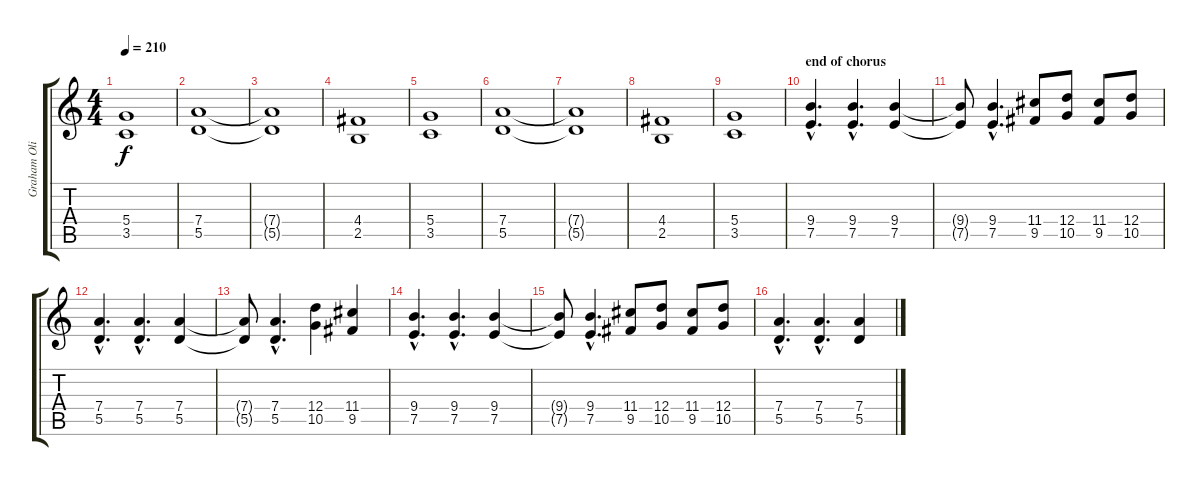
\track ("Graham Oliver" "Graham Oli") {instrument distortionguitar}
\staff {score tabs}
\tuning (E4 B3 G3 D3 A2 E2) {hide}
\ts (4 4)
\tempo 210
\clef g2
\ks c
(5.4 3.5).1{dy f} |
(7.4 5.5).1 |
(7.4{t} 5.5{t}).1 |
(4.4 2.5).1 |
(5.4 3.5).1 |
(7.4 5.5).1 |
(7.4{t} 5.5{t}).1 |
(4.4 2.5).1 |
(5.4 3.5).1 |
\section ("" "end of chorus")
(9.4{hac} 7.5).4{d} (9.4{hac} 7.5).4{d} (9.4 7.5).4 |
(9.4{t} 7.5{t}).8 (9.4{hac} 7.5{hac}).4{d} (11.4 9.5).8 (12.4 10.5).8 (11.4 9.5).8 (12.4 10.5).8 |
(7.4 5.5{hac}).4{d} (7.4 5.5{hac}).4{d} (7.4 5.5).4 |
(7.4{t} 5.5{t}).8 (7.4{hac} 5.5{hac}).4{d} (12.4 10.5).4 (11.4 9.5).4 |
(9.4{hac} 7.5{hac}).4{d} (9.4{hac} 7.5{hac}).4{d} (9.4 7.5).4 |
(9.4{t} 7.5{t}).8 (9.4{hac} 7.5{hac}).4{d} (11.4 9.5).8 (12.4 10.5).8 (11.4 9.5).8 (12.4 10.5).8 |
(7.4{hac} 5.5{hac}).4{d} (7.4{hac} 5.5{hac}).4{d} (7.4 5.5).4
